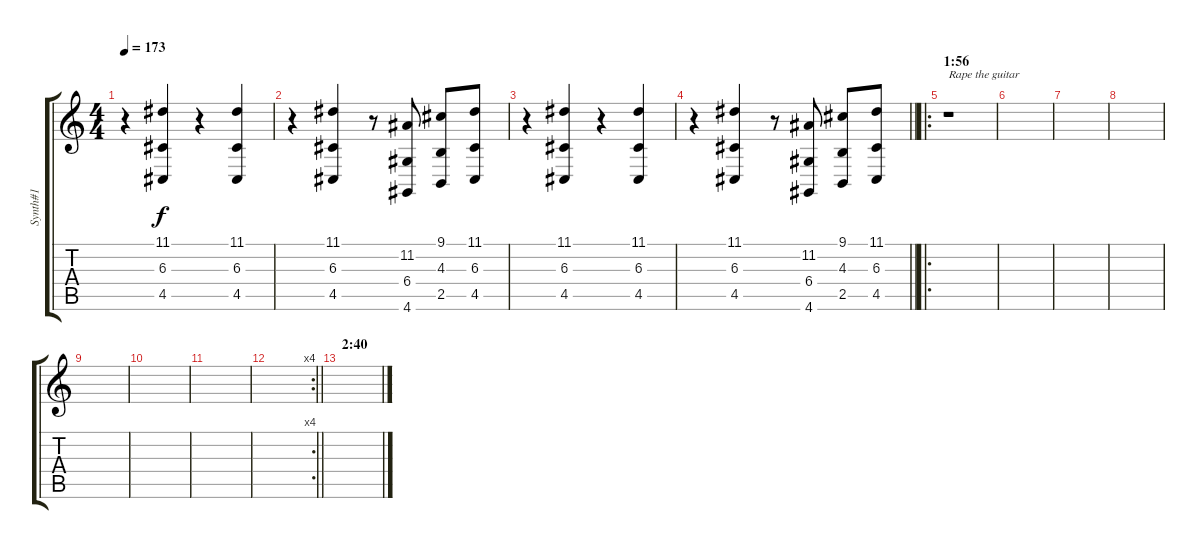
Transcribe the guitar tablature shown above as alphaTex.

\track ("Synth#1" "Synth#1") {instrument lead6voice}
\staff {score tabs}
\tuning (E4 B3 G3 D3 A2 E2) {hide}
\ts (4 4)
\tempo 173
\clef g2
\ks c
r.4{dy f} (11.1 6.3 4.5).4 r.4 (11.1 6.3 4.5).4 |
r.4 (11.1 6.3 4.5).4 r.8 (11.2 6.4 4.6).8 (9.1 4.3 2.5).8 (11.1 6.3 4.5).8 |
r.4 (11.1 6.3 4.5).4 r.4 (11.1 6.3 4.5).4 |
\barLineRight lightlight
r.4 (11.1 6.3 4.5).4 r.8 (11.2 6.4 4.6).8 (9.1 4.3 2.5).8 (11.1 6.3 4.5).8 |
\ro
\section ("" "1:56")
r.1{txt "Rape the guitar"} |
|
|
|
|
|
|
\rc 4
\barLineRight lightlight
|
\section ("" "2:40")
